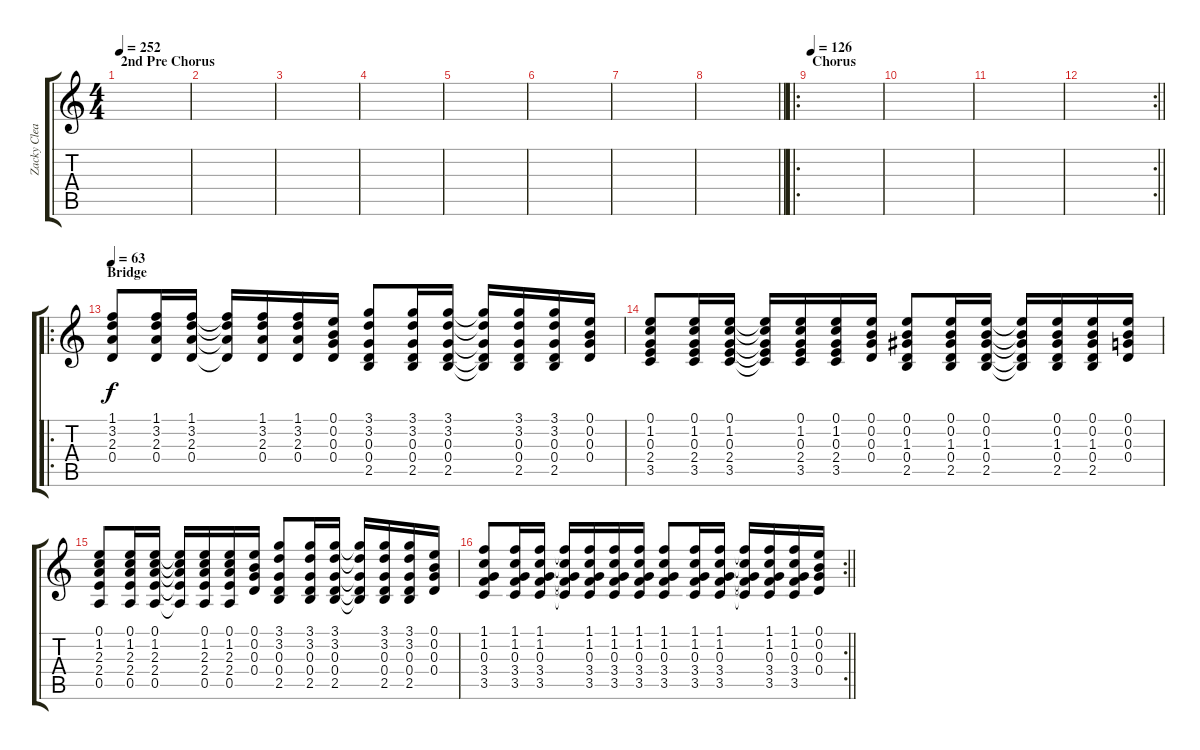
\track ("Zacky Clean" "Zacky Clea") {instrument electricguitarjazz}
\staff {score tabs}
\tuning (E4 B3 G3 D3 A2 D2) {hide}
\ts (4 4)
\section ("" "2nd Pre Chorus")
\tempo 252
\clef g2
\ks c
|
|
|
|
|
|
|
\barLineRight lightlight
|
\ro
\section ("" "Chorus")
\tempo 126
|
|
|
\rc 2
\barLineRight lightlight
|
\ro
\section ("" "Bridge")
\tempo 63
(1.1 3.2 2.3 0.4).8 (1.1 3.2 2.3 0.4).16 (1.1 3.2 2.3 0.4).16 (1.1{t} 3.2{t} 2.3{t} 0.4{t}).16 (1.1 3.2 2.3 0.4).16 (1.1 3.2 2.3 0.4).16 (0.1 0.2 0.3 0.4).16 (3.1 3.2 0.3 0.4 2.5).8 (3.1 3.2 0.3 0.4 2.5).16 (3.1 3.2 0.3 0.4 2.5).16 (3.1{t} 3.2{t} 0.3{t} 0.4{t} 2.5{t}).16 (3.1 3.2 0.3 0.4 2.5).16 (3.1 3.2 0.3 0.4 2.5).16 (0.1 0.2 0.3 0.4).16 |
(0.1 1.2 0.3 2.4 3.5).8 (0.1 1.2 0.3 2.4 3.5).16 (0.1 1.2 0.3 2.4 3.5).16 (0.1{t} 1.2{t} 0.3{t} 2.4{t} 3.5{t}).16 (0.1 1.2 0.3 2.4 3.5).16 (0.1 1.2 0.3 2.4 3.5).16 (0.1 0.2 0.3 0.4).16 (0.1 0.2 1.3 0.4 2.5).8 (0.1 0.2 1.3 0.4 2.5).16 (0.1 0.2 1.3 0.4 2.5).16 (0.1{t} 0.2{t} 1.3{t} 0.4{t} 2.5{t}).16 (0.1 0.2 1.3 0.4 2.5).16 (0.1 0.2 1.3 0.4 2.5).16 (0.1 0.2 0.3 0.4).16 |
(0.1 1.2 2.3 2.4 0.5).8 (0.1 1.2 2.3 2.4 0.5).16 (0.1 1.2 2.3 2.4 0.5).16 (0.1{t} 1.2{t} 2.3{t} 2.4{t} 0.5{t}).16 (0.1 1.2 2.3 2.4 0.5).16 (0.1 1.2 2.3 2.4 0.5).16 (0.1 0.2 0.3 0.4).16 (3.1 3.2 0.3 0.4 2.5).8 (3.1 3.2 0.3 0.4 2.5).16 (3.1 3.2 0.3 0.4 2.5).16 (3.1{t} 3.2{t} 0.3{t} 0.4{t} 2.5{t}).16 (3.1 3.2 0.3 0.4 2.5).16 (3.1 3.2 0.3 0.4 2.5).16 (0.1 0.2 0.3 0.4).16 |
\rc 2
\barLineRight lightlight
(1.1 1.2 0.3 3.4 3.5).8 (1.1 1.2 0.3 3.4 3.5).16 (1.1 1.2 0.3 3.4 3.5).16 (1.1{t} 1.2{t} 0.3{t} 3.4{t} 3.5{t}).16 (1.1 1.2 0.3 3.4 3.5).16 (1.1 1.2 0.3 3.4 3.5).16 (1.1 1.2 0.3 3.4 3.5).16 (1.1 1.2 0.3 3.4 3.5).8 (1.1 1.2 0.3 3.4 3.5).16 (1.1 1.2 0.3 3.4 3.5).16 (1.1{t} 1.2{t} 0.3{t} 3.4{t} 3.5{t}).16 (1.1 1.2 0.3 3.4 3.5).16 (1.1 1.2 0.3 3.4 3.5).16 (0.1 0.2 0.3 0.4).16
